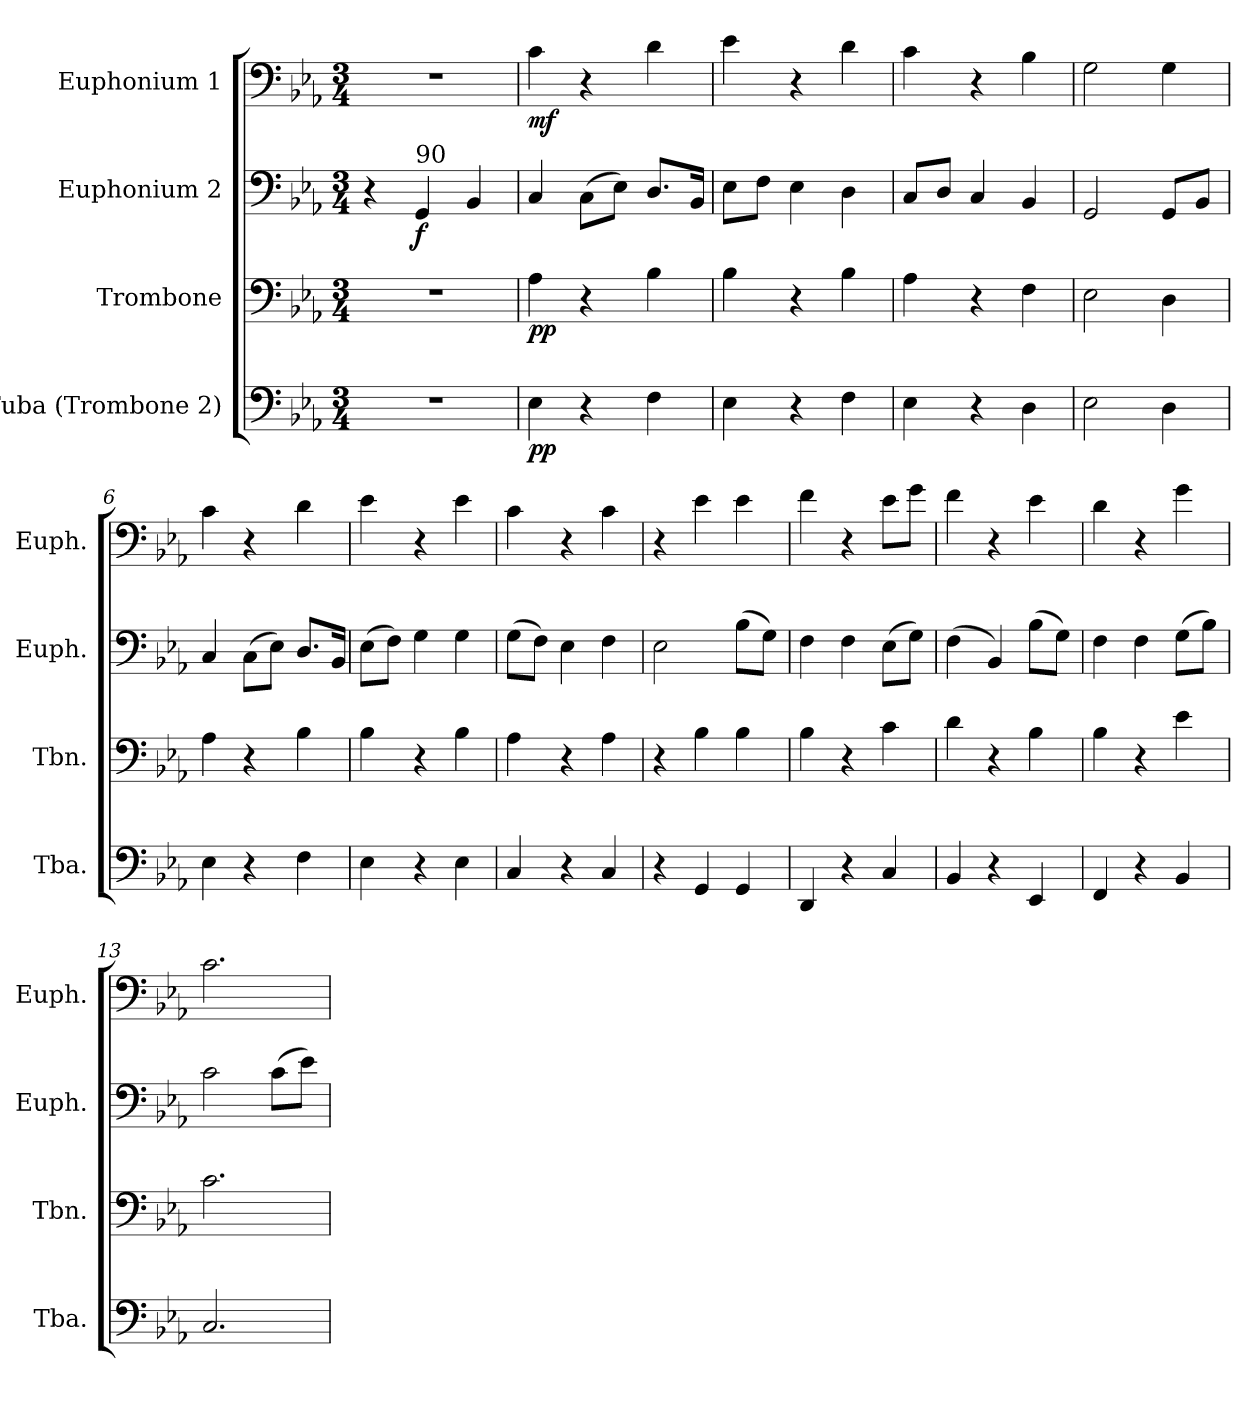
**kern	**dynam	**kern	**dynam	**kern	**dynam	**kern	**dynam
*part4	*part4	*part3	*part3	*part2	*part2	*part1	*part1
*staff4	*staff4	*staff3	*staff3	*staff2	*staff2	*staff1	*staff1
*I"Tuba (Trombone 2)	*	*I"Trombone	*	*I"Euphonium 2	*	*I"Euphonium 1	*
*I'Tba.	*	*I'Tbn.	*	*I'Euph.	*	*I'Euph.	*
*clefF4	*	*clefF4	*	*clefF4	*	*clefF4	*
*k[b-e-a-]	*	*k[b-e-a-]	*	*k[b-e-a-]	*	*k[b-e-a-]	*
*M3/4	*	*M3/4	*	*M3/4	*	*M3/4	*
*MM80	*	*MM80	*	*MM80	*	*MM80	*
=1	=1	=1	=1	=1	=1	=1	=1
2.r	.	2.r	.	4r	.	2.r	.
!	!	!	!	!LO:TX:a:t=90	!	!	!
!	!	!	!	!	!LO:DY:b	!	!
.	.	.	.	4GG/	f	.	.
.	.	.	.	4BB-/	.	.	.
=2	=2	=2	=2	=2	=2	=2	=2
!	!LO:DY:b	!	!LO:DY:b	!	!	!	!LO:DY:b
4E-\	pp	4A-\	pp	4C/	.	4c\	mf
4r	.	4r	.	(8C\L	.	4r	.
.	.	.	.	8E-\J)	.	.	.
4F\	.	4B-\	.	8.D/L	.	4d\	.
.	.	.	.	16BB-/Jk	.	.	.
=3	=3	=3	=3	=3	=3	=3	=3
4E-\	.	4B-\	.	8E-\L	.	4e-\	.
.	.	.	.	8F\J	.	.	.
4r	.	4r	.	4E-\	.	4r	.
4F\	.	4B-\	.	4D\	.	4d\	.
=4	=4	=4	=4	=4	=4	=4	=4
4E-\	.	4A-\	.	8C/L	.	4c\	.
.	.	.	.	8D/J	.	.	.
4r	.	4r	.	4C/	.	4r	.
4D\	.	4F\	.	4BB-/	.	4B-\	.
=5	=5	=5	=5	=5	=5	=5	=5
2E-\	.	2E-\	.	2GG/	.	2G\	.
4D\	.	4D\	.	8GG/L	.	4G\	.
.	.	.	.	8BB-/J	.	.	.
=6	=6	=6	=6	=6	=6	=6	=6
4E-\	.	4A-\	.	4C/	.	4c\	.
4r	.	4r	.	(8C\L	.	4r	.
.	.	.	.	8E-\J)	.	.	.
4F\	.	4B-\	.	8.D/L	.	4d\	.
.	.	.	.	16BB-/Jk	.	.	.
=7	=7	=7	=7	=7	=7	=7	=7
4E-\	.	4B-\	.	(8E-\L	.	4e-\	.
.	.	.	.	8F\J)	.	.	.
4r	.	4r	.	4G\	.	4r	.
4E-\	.	4B-\	.	4G\	.	4e-\	.
!!LO:LB:g=z
=8	=8	=8	=8	=8	=8	=8	=8
4C/	.	4A-\	.	(8G\L	.	4c\	.
.	.	.	.	8F\J)	.	.	.
4r	.	4r	.	4E-\	.	4r	.
4C/	.	4A-\	.	4F\	.	4c\	.
=9	=9	=9	=9	=9	=9	=9	=9
4r	.	4r	.	2E-\	.	4r	.
4GG/	.	4B-\	.	.	.	4e-\	.
4GG/	.	4B-\	.	(8B-\L	.	4e-\	.
.	.	.	.	8G\J)	.	.	.
=10	=10	=10	=10	=10	=10	=10	=10
4DD/	.	4B-\	.	4F\	.	4f\	.
4r	.	4r	.	4F\	.	4r	.
4C/	.	4c\	.	(8E-\L	.	8e-\L	.
.	.	.	.	8G\J)	.	8g\J	.
=11	=11	=11	=11	=11	=11	=11	=11
4BB-/	.	4d\	.	(4F\	.	4f\	.
4r	.	4r	.	4BB-/)	.	4r	.
4EE-/	.	4B-\	.	(8B-\L	.	4e-\	.
.	.	.	.	8G\J)	.	.	.
=12	=12	=12	=12	=12	=12	=12	=12
4FF/	.	4B-\	.	4F\	.	4d\	.
4r	.	4r	.	4F\	.	4r	.
4BB-/	.	4e-\	.	(8G\L	.	4g\	.
.	.	.	.	8B-\J)	.	.	.
=13	=13	=13	=13	=13	=13	=13	=13
2.C/	.	2.c\	.	2c\	.	2.c\	.
.	.	.	.	(8c\L	.	.	.
.	.	.	.	8e-\J)	.	.	.
=	=	=	=	=	=	=	=
*-	*-	*-	*-	*-	*-	*-	*-
